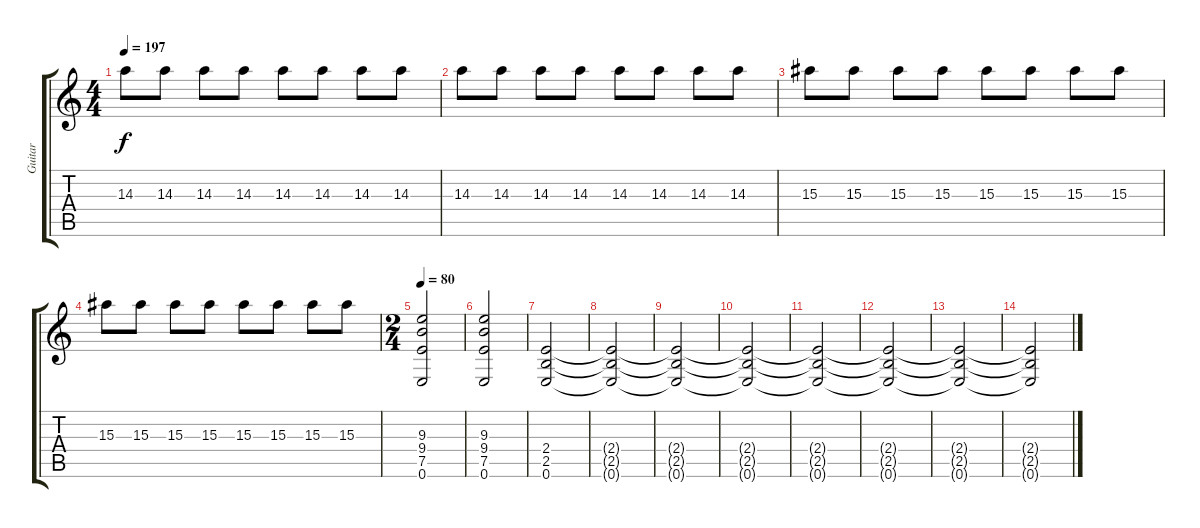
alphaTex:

\track ("Guitar" "Guitar") {instrument distortionguitar}
\staff {score tabs}
\tuning (E4 B3 G3 D3 A2 E2) {hide}
\ts (4 4)
\tempo 197
\clef g2
\ks c
14.3.8{dy f} 14.3.8 14.3.8 14.3.8 14.3.8 14.3.8 14.3.8 14.3.8 |
14.3.8 14.3.8 14.3.8 14.3.8 14.3.8 14.3.8 14.3.8 14.3.8 |
15.3.8 15.3.8 15.3.8 15.3.8 15.3.8 15.3.8 15.3.8 15.3.8 |
15.3.8 15.3.8 15.3.8 15.3.8 15.3.8 15.3.8 15.3.8 15.3.8 |
\ts (2 4)
\tempo 80
(9.3 9.4 7.5 0.6).2 |
(9.3 9.4 7.5 0.6).2 |
(2.4 2.5 0.6).2 |
(2.4{t} 2.5{t} 0.6{t}).2 |
(2.4{t} 2.5{t} 0.6{t}).2 |
(2.4{t} 2.5{t} 0.6{t}).2 |
(2.4{t} 2.5{t} 0.6{t}).2 |
(2.4{t} 2.5{t} 0.6{t}).2 |
(2.4{t} 2.5{t} 0.6{t}).2 |
(2.4{t} 2.5{t} 0.6{t}).2
